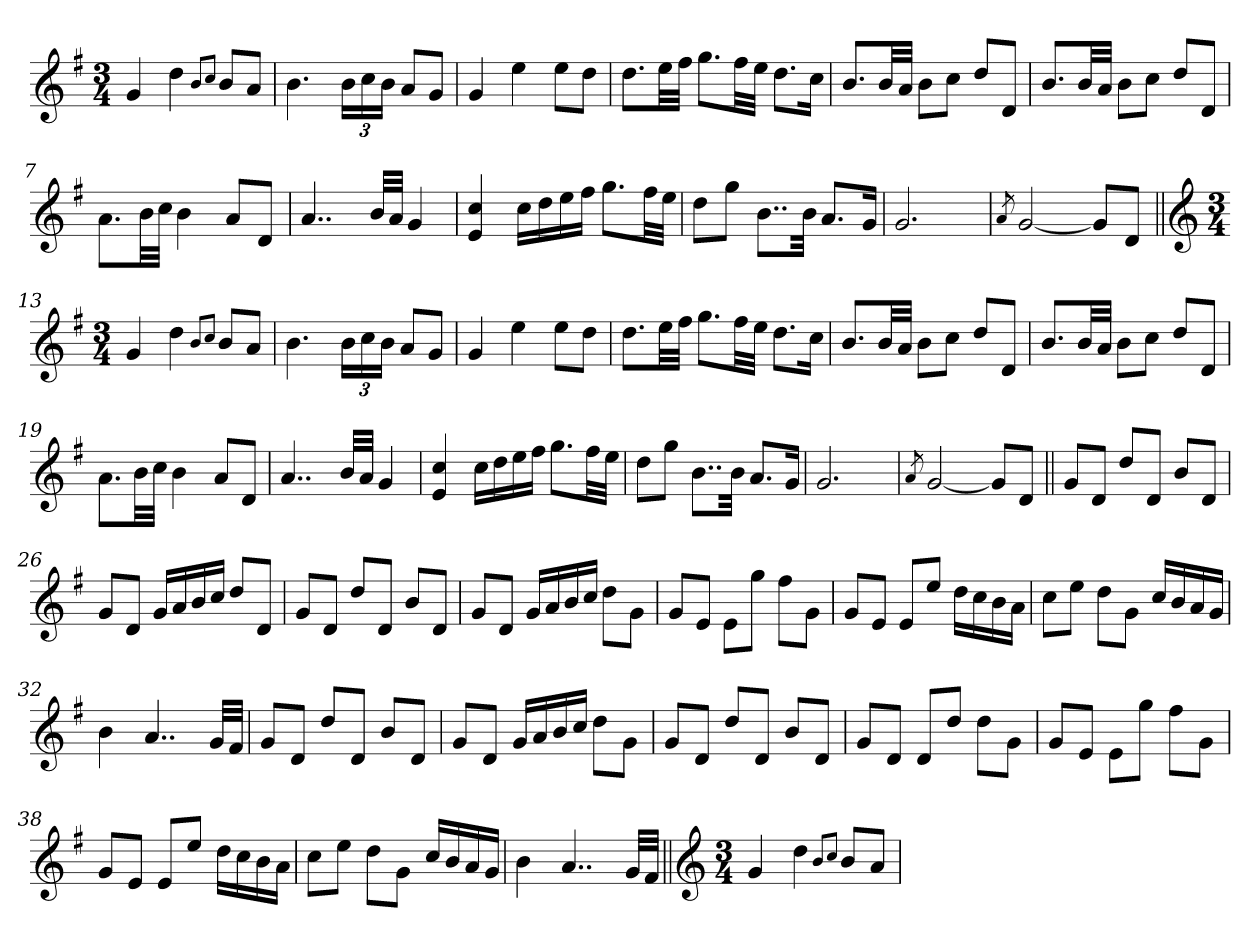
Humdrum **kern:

**kern
*part1
*staff1
*clefG2
*k[f#]
*G:
*M3/4
=1
4g/
4dd\
8qb/L
8qcc/J
8b/L
8a/J
=2
4.b\
24b\LL
24cc\
24b\JJ
8a/L
8g/J
=3
4g/
4ee\
8ee\L
8dd\J
=4
8.dd\L
32ee\LL
32ff#\JJJ
8.gg\L
32ff#\LL
32ee\JJJ
8.dd\L
16cc\Jk
=5
8.b/L
32b/LL
32a/JJJ
8b\L
8cc\J
8dd/L
8d/J
=6
8.b/L
32b/LL
32a/JJJ
8b\L
8cc\J
8dd/L
8d/J
!!LO:LB:g=z
=7
8.a\L
32b\LL
32cc\JJJ
4b\
8a/L
8d/J
=8
4..a/
32b/LLL
32a/JJJ
4g/
=9
4e/ 4cc/
16cc\LL
16dd\
16ee\
16ff#\JJ
8.gg\L
32ff#\LL
32ee\JJJ
=10
8dd\L
8gg\J
8..b\L
32b\Jkk
8.a/L
16g/Jk
=11
2.g/
=12
8qa/
[2g/
8g/L]
8d/J
=13||
*clefG2
*M3/4
4g/
4dd\
8qb/L
8qcc/J
8b/L
8a/J
!!LO:LB:g=z
=14
4.b\
24b\LL
24cc\
24b\JJ
8a/L
8g/J
=15
4g/
4ee\
8ee\L
8dd\J
=16
8.dd\L
32ee\LL
32ff#\JJJ
8.gg\L
32ff#\LL
32ee\JJJ
8.dd\L
16cc\Jk
=17
8.b/L
32b/LL
32a/JJJ
8b\L
8cc\J
8dd/L
8d/J
=18
8.b/L
32b/LL
32a/JJJ
8b\L
8cc\J
8dd/L
8d/J
=19
8.a\L
32b\LL
32cc\JJJ
4b\
8a/L
8d/J
!!LO:LB:g=z
=20
4..a/
32b/LLL
32a/JJJ
4g/
=21
4e/ 4cc/
16cc\LL
16dd\
16ee\
16ff#\JJ
8.gg\L
32ff#\LL
32ee\JJJ
=22
8dd\L
8gg\J
8..b\L
32b\Jkk
8.a/L
16g/Jk
=23
2.g/
=24
8qa/
[2g/
8g/L]
8d/J
=25||
8g/L
8d/J
8dd/L
8d/J
8b/L
8d/J
=26
8g/L
8d/J
16g/LL
16a/
16b/
16cc/JJ
8dd/L
8d/J
!!LO:LB:g=z
=27
8g/L
8d/J
8dd/L
8d/J
8b/L
8d/J
=28
8g/L
8d/J
16g/LL
16a/
16b/
16cc/JJ
8dd\L
8g\J
=29
8g/L
8e/J
8e\L
8gg\J
8ff#\L
8g\J
=30
8g/L
8e/J
8e/L
8ee/J
16dd\LL
16cc\
16b\
16a\JJ
=31
8cc\L
8ee\J
8dd\L
8g\J
16cc/LL
16b/
16a/
16g/JJ
=32
4b\
4..a/
32g/LLL
32f#/JJJ
!!LO:LB:g=z
=33
8g/L
8d/J
8dd/L
8d/J
8b/L
8d/J
=34
8g/L
8d/J
16g/LL
16a/
16b/
16cc/JJ
8dd\L
8g\J
=35
8g/L
8d/J
8dd/L
8d/J
8b/L
8d/J
=36
8g/L
8d/J
8d/L
8dd/J
8dd\L
8g\J
=37
8g/L
8e/J
8e\L
8gg\J
8ff#\L
8g\J
=38
8g/L
8e/J
8e/L
8ee/J
16dd\LL
16cc\
16b\
16a\JJ
!!LO:LB:g=z
=39
8cc\L
8ee\J
8dd\L
8g\J
16cc/LL
16b/
16a/
16g/JJ
=40
4b\
4..a/
32g/LLL
32f#/JJJ
=41||
*clefG2
*M3/4
4g/
4dd\
8qb/L
8qcc/J
8b/L
8a/J
=
*-
